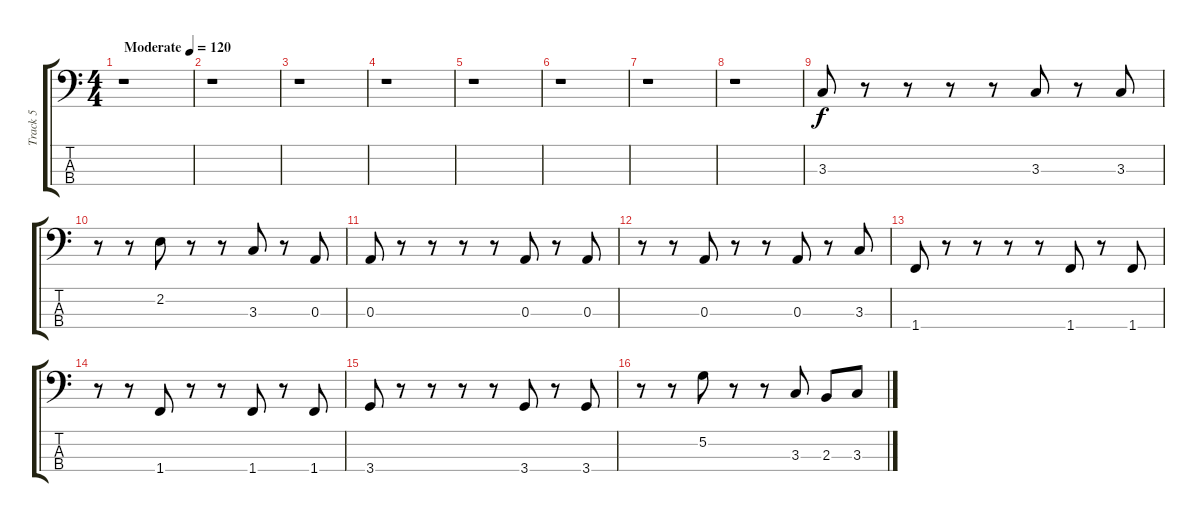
\track ("Track 5" "Track 5") {instrument electricbassfinger}
\staff {score tabs}
\tuning (G2 D2 A1 E1) {hide}
\ts (4 4)
\tempo (120 "Moderate")
\clef f4
\ks c
r.1{dy f instrument electricbassfinger} |
r.1 |
r.1 |
r.1 |
r.1 |
r.1 |
r.1 |
r.1 |
3.3.8 r.8 r.8 r.8 r.8 3.3.8 r.8 3.3.8 |
r.8 r.8 2.2.8 r.8 r.8 3.3.8 r.8 0.3.8 |
0.3.8 r.8 r.8 r.8 r.8 0.3.8 r.8 0.3.8 |
r.8 r.8 0.3.8 r.8 r.8 0.3.8 r.8 3.3.8 |
1.4.8 r.8 r.8 r.8 r.8 1.4.8 r.8 1.4.8 |
r.8 r.8 1.4.8 r.8 r.8 1.4.8 r.8 1.4.8 |
3.4.8 r.8 r.8 r.8 r.8 3.4.8 r.8 3.4.8 |
r.8 r.8 5.2.8 r.8 r.8 3.3.8 2.3.8 3.3.8
